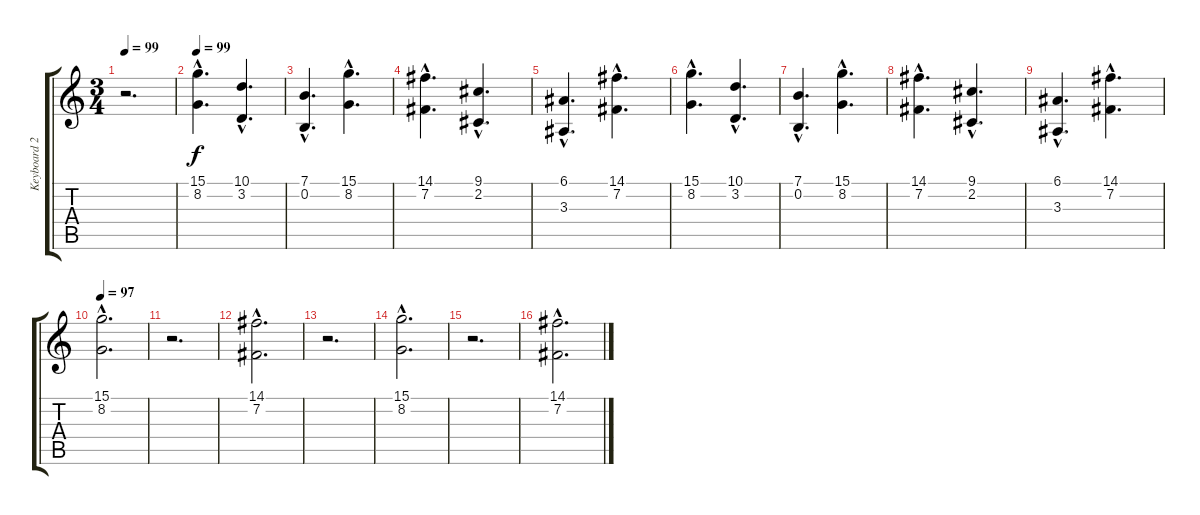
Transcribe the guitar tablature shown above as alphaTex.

\track ("Keyboard 2" "Keyboard 2") {instrument tubularbells}
\staff {score tabs}
\tuning (E4 B3 G3 D3 A2 E2) {hide}
\ts (3 4)
\tempo 99
\clef g2
\ks c
r.2{d dy f} |
\tempo 99
(15.1{hac} 8.2{hac}).4{d} (10.1{hac} 3.2{hac}).4{d} |
(7.1{hac} 0.2{hac}).4{d} (15.1{hac} 8.2{hac}).4{d} |
(14.1{hac} 7.2{hac}).4{d} (9.1{hac} 2.2{hac}).4{d} |
(6.1{hac} 3.3{hac}).4{d} (14.1{hac} 7.2{hac}).4{d} |
(15.1{hac} 8.2{hac}).4{d} (10.1{hac} 3.2{hac}).4{d} |
(7.1{hac} 0.2{hac}).4{d} (15.1{hac} 8.2{hac}).4{d} |
(14.1{hac} 7.2{hac}).4{d} (9.1{hac} 2.2{hac}).4{d} |
(6.1{hac} 3.3{hac}).4{d} (14.1{hac} 7.2{hac}).4{d} |
\tempo 97
(15.1{hac} 8.2{hac}).2{d} |
r.2{d} |
(14.1{hac} 7.2{hac}).2{d} |
r.2{d} |
(15.1{hac} 8.2{hac}).2{d} |
r.2{d} |
(14.1{hac} 7.2{hac}).2{d}
